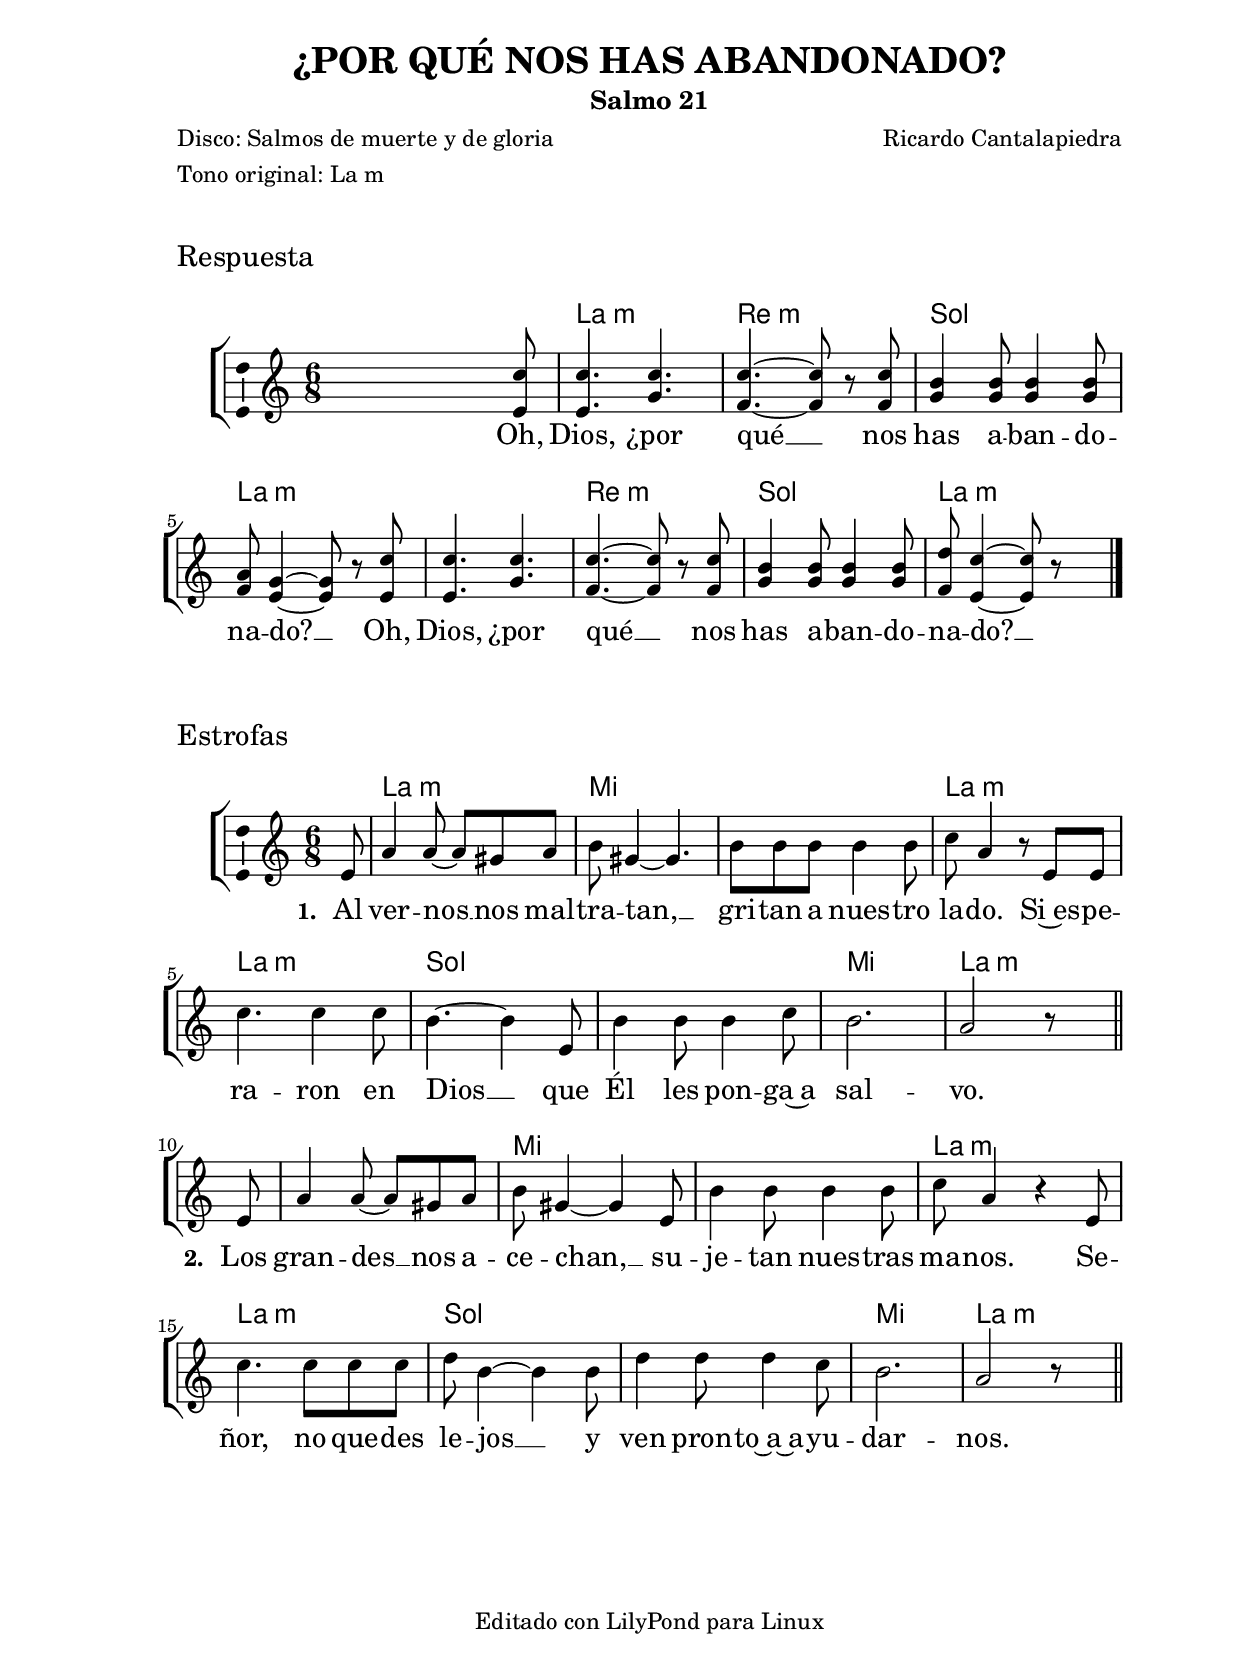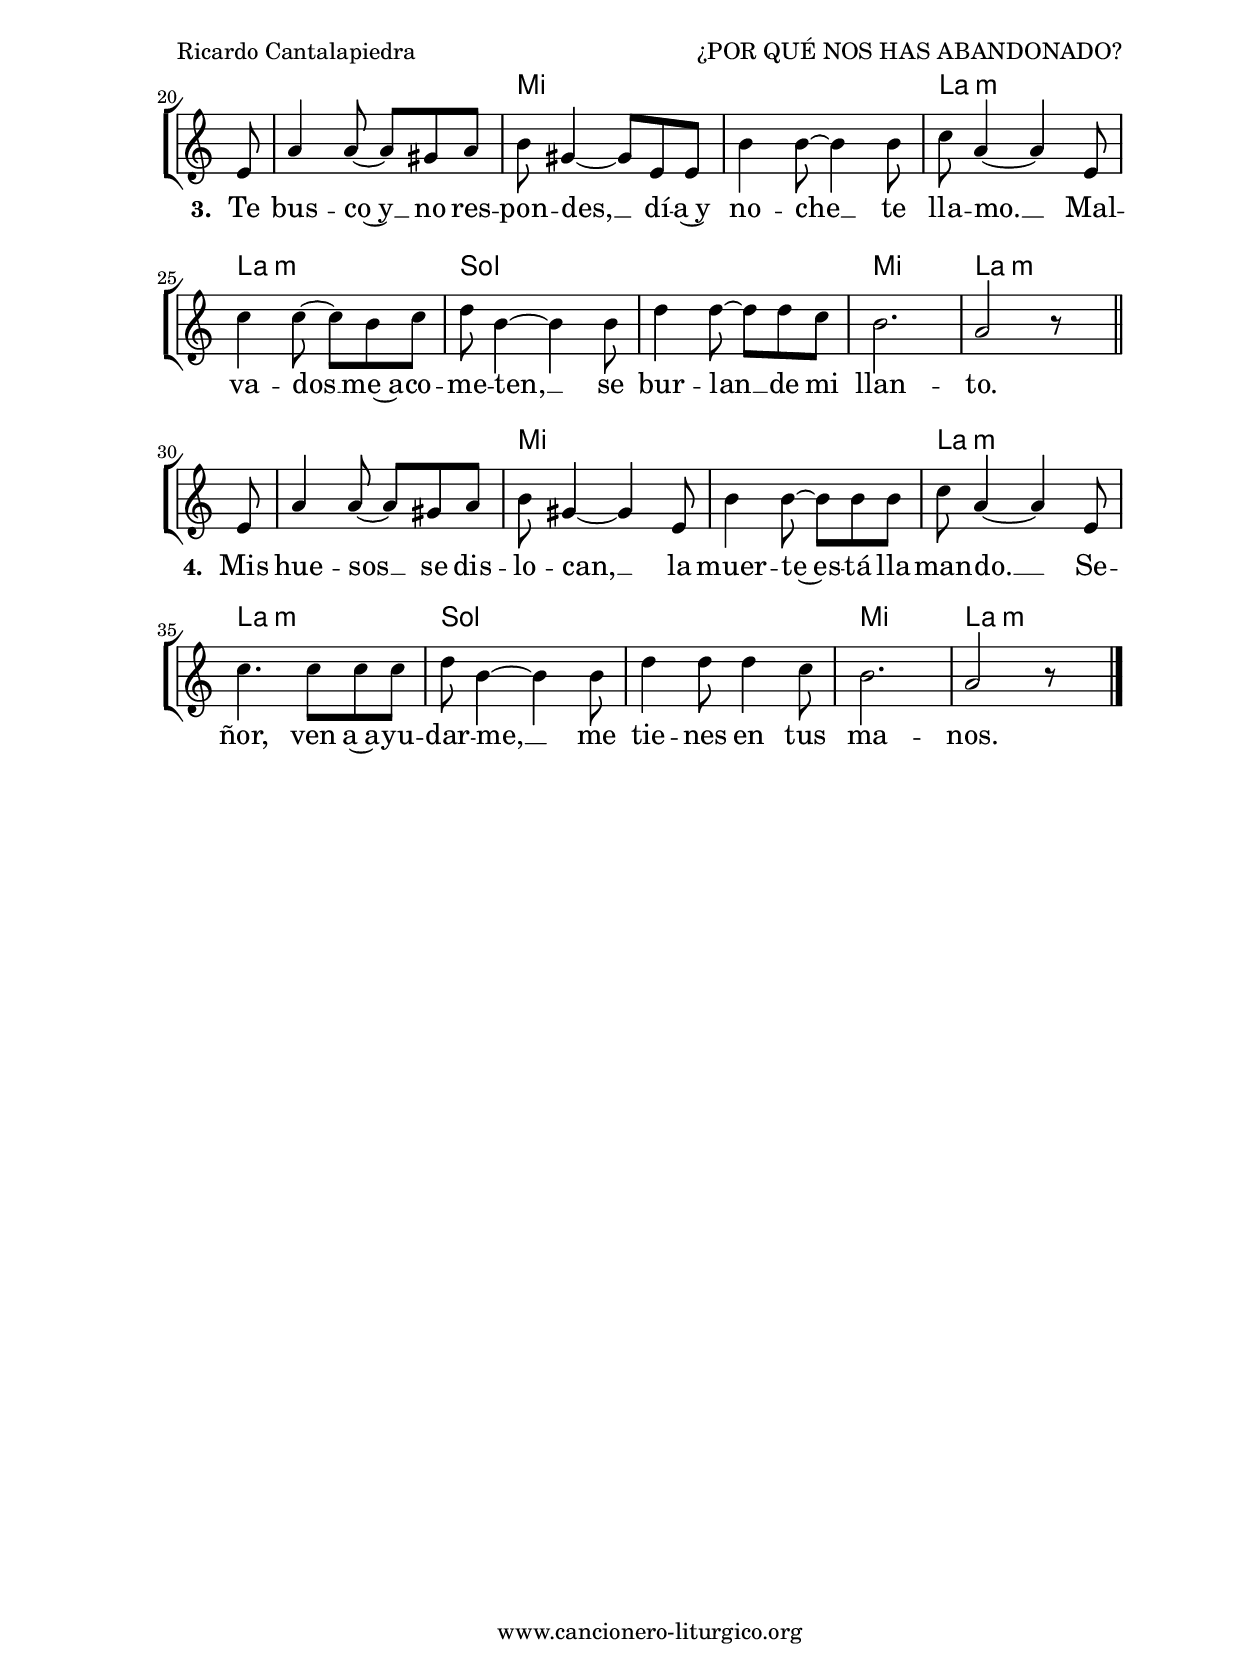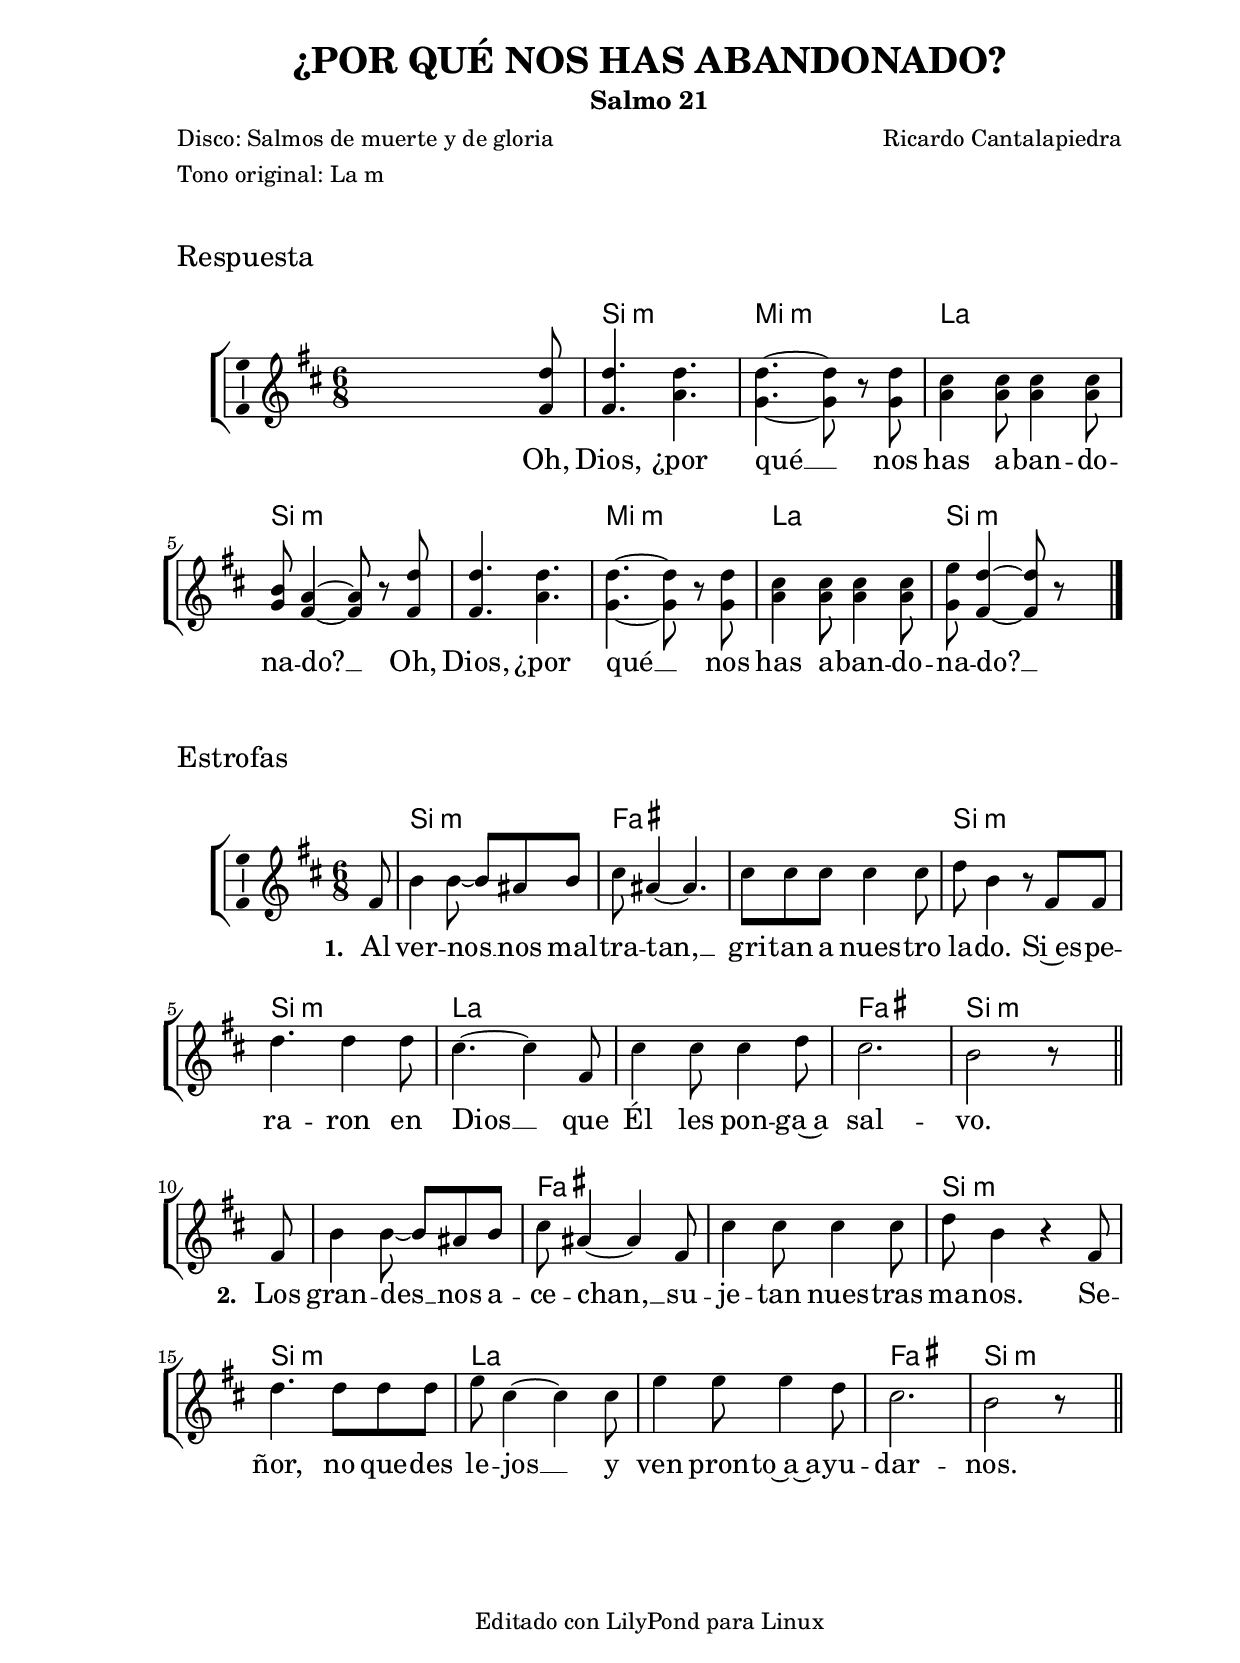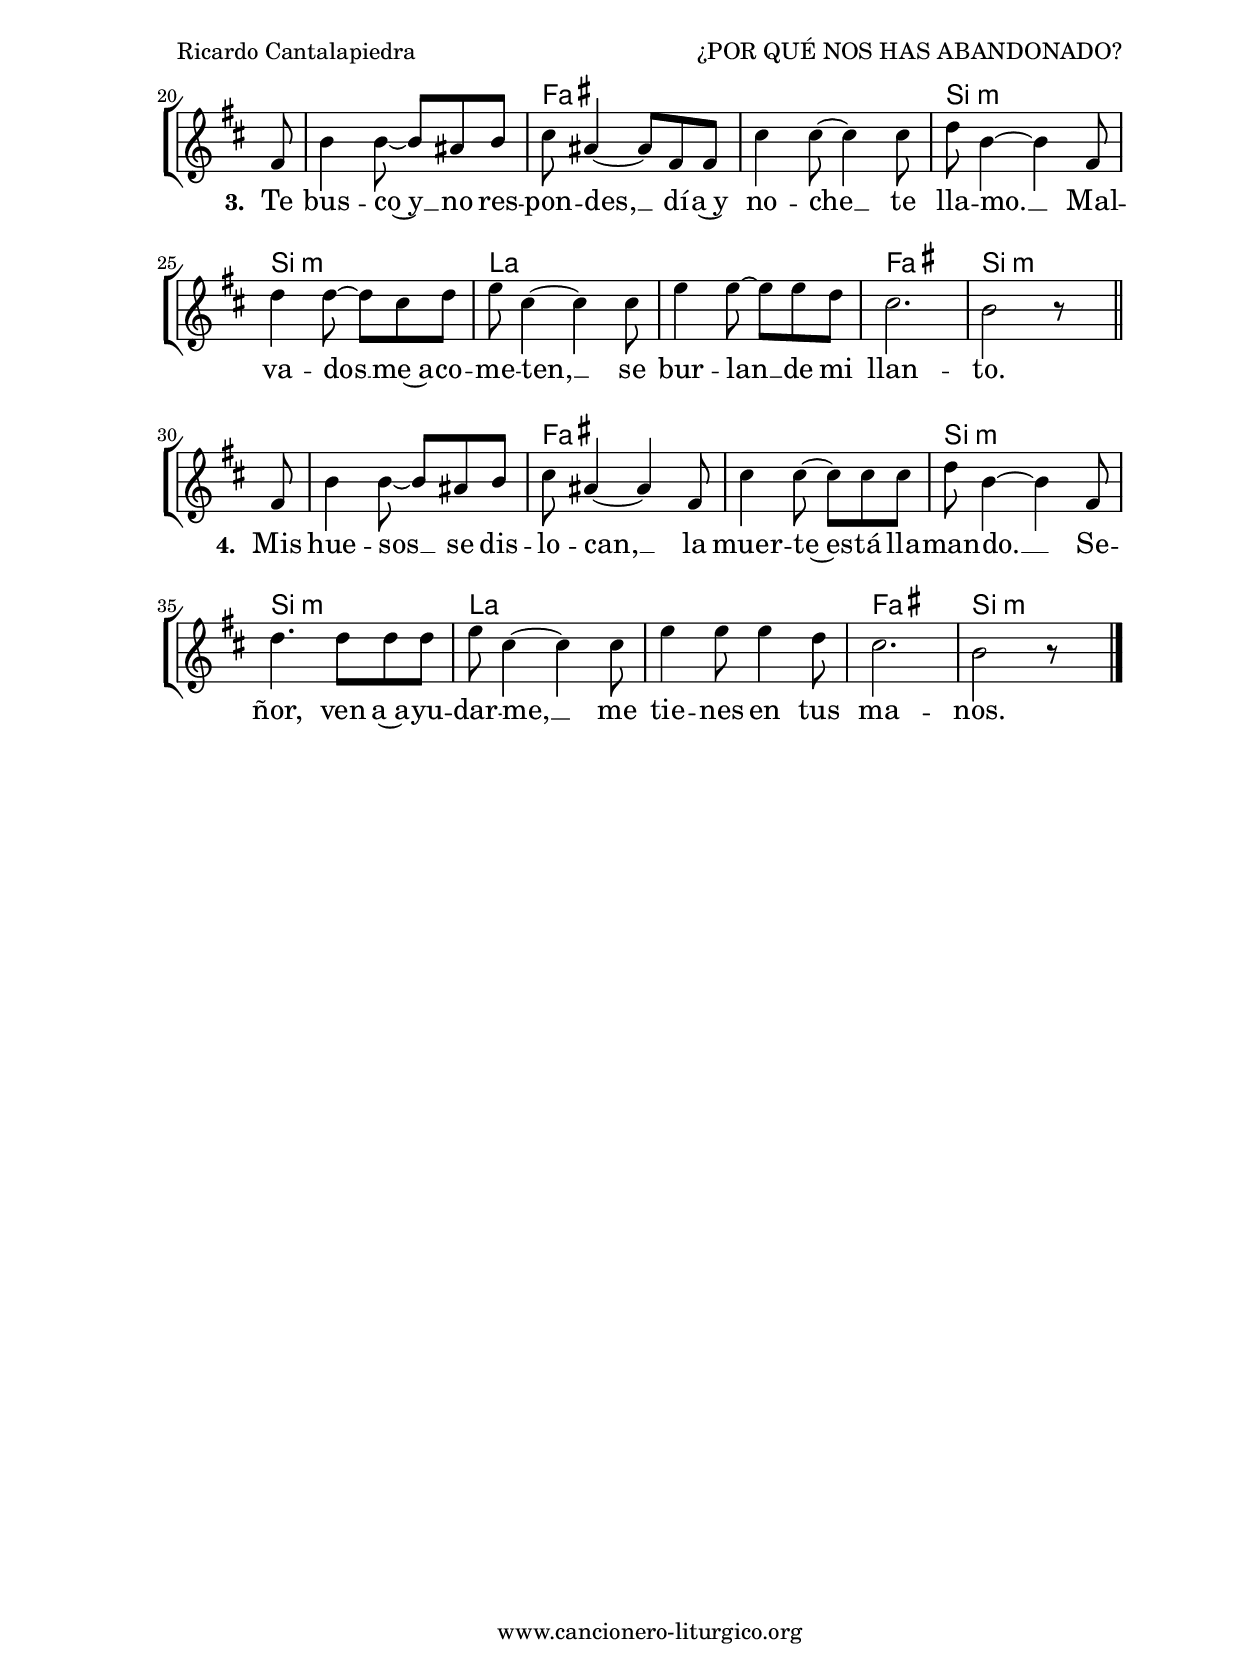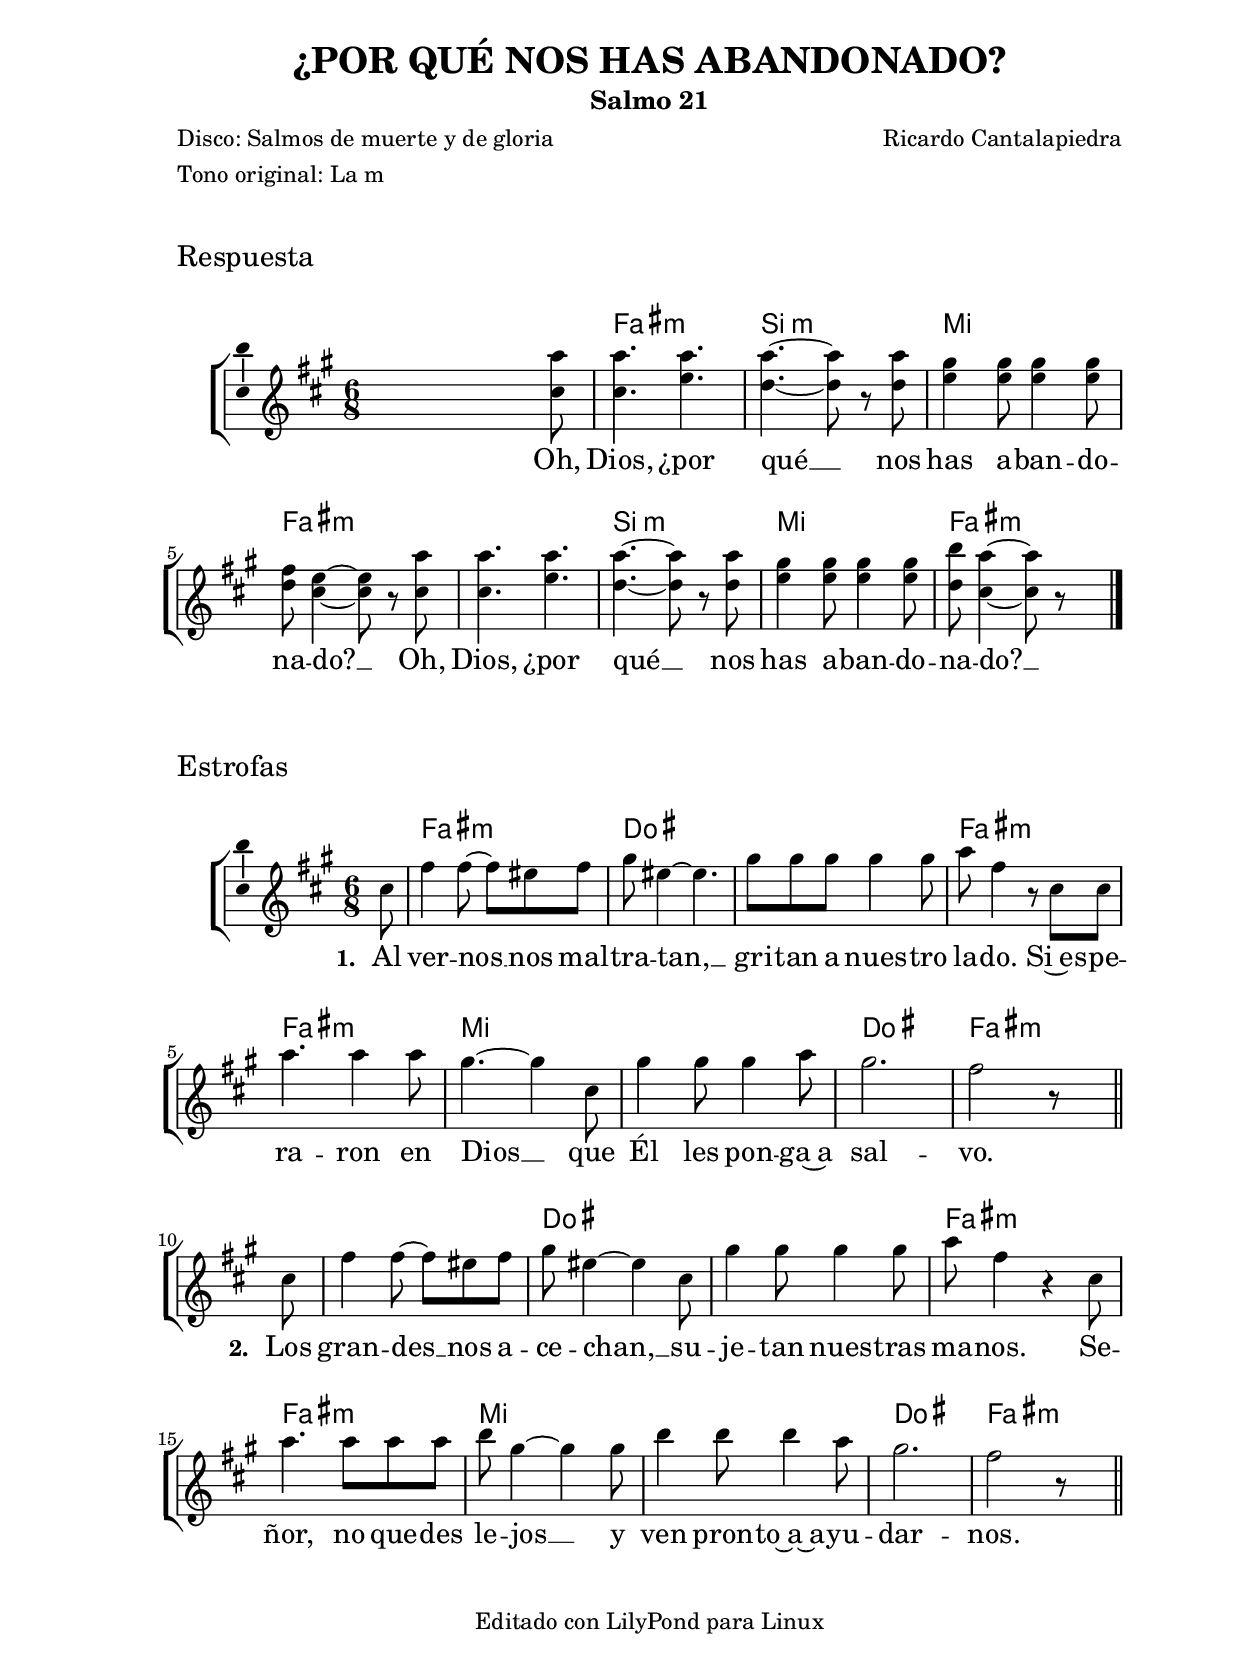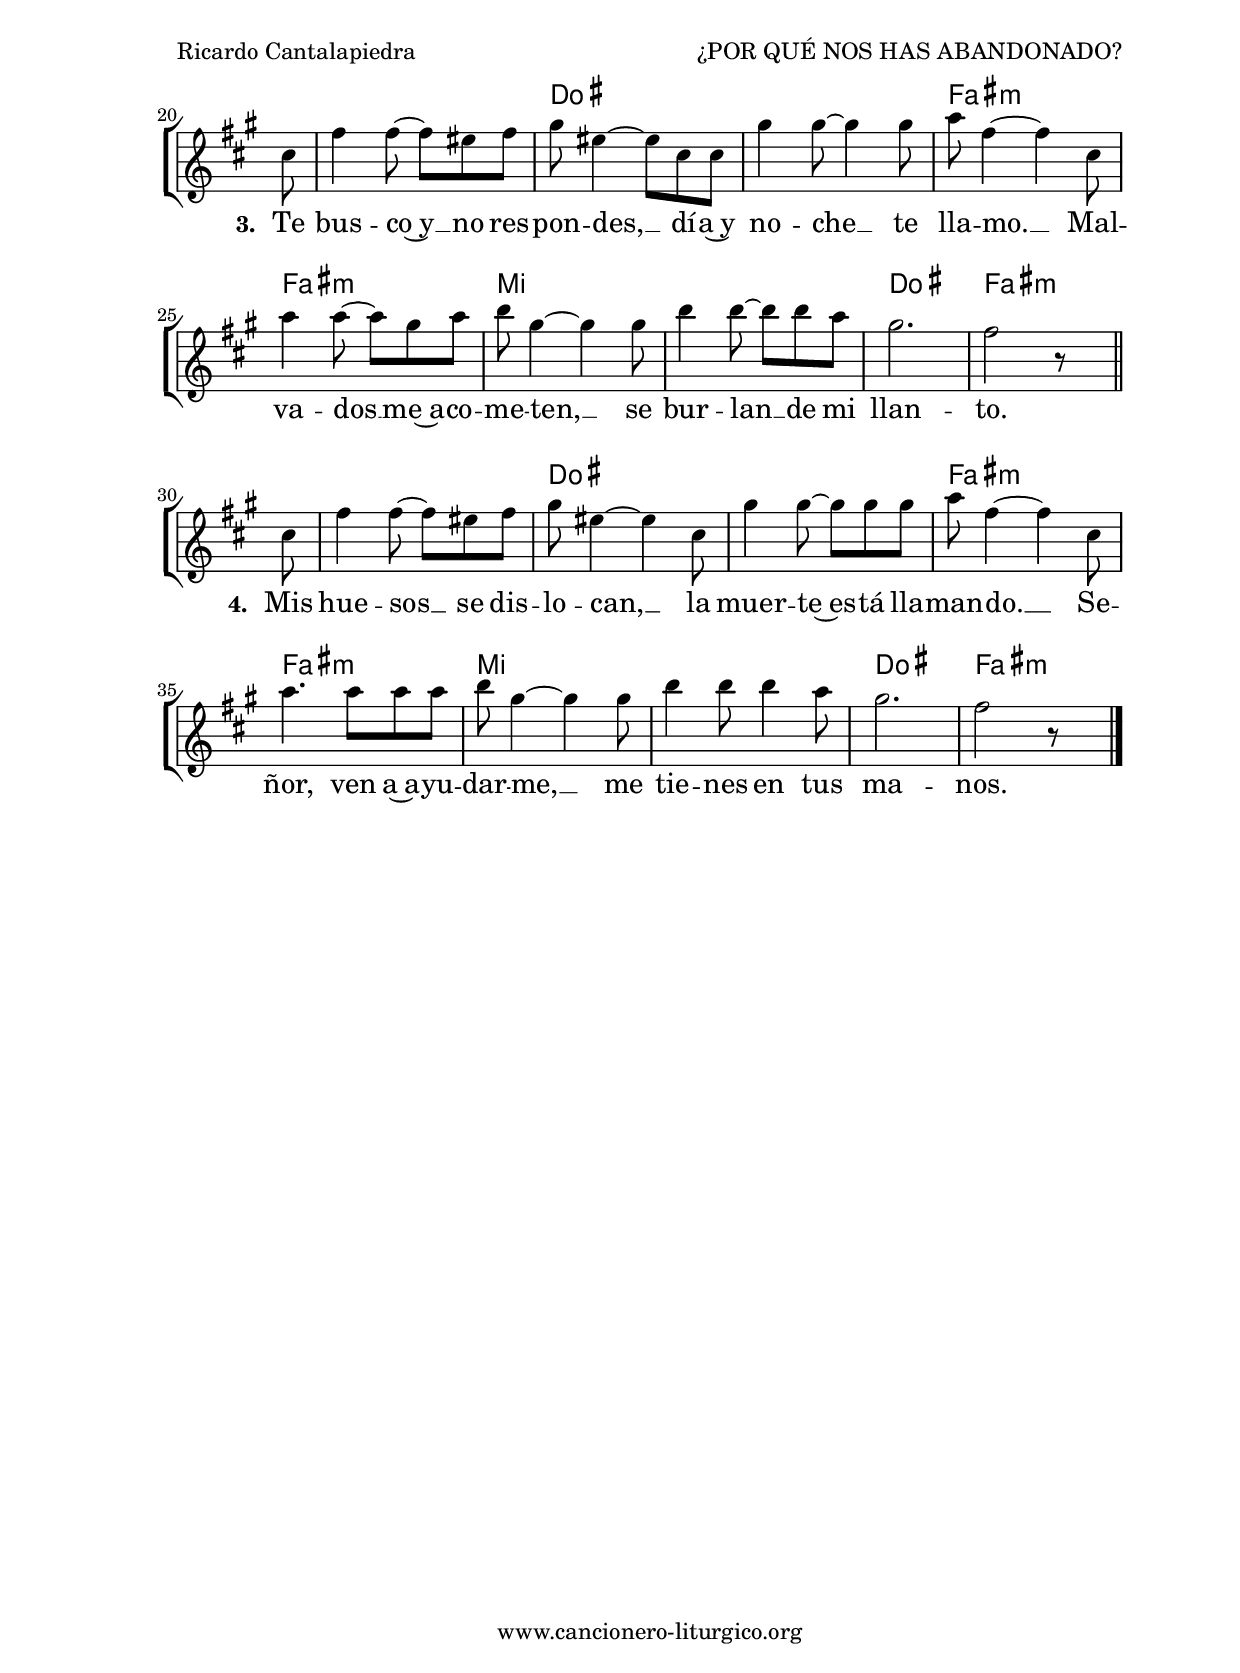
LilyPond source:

%
%para convertir .midi en .wav:
%timidity filename.midi -Ow -o finename.wav
%
%
%Para convertir de .wav a .mp3:
%lame -h -m j filename.wav
%
%
%para escuchar el midi:
%timidity nombrefichero.midi
%


%versión de lilypond para la que se ha escrito esta partitura:
\version "2.16.0"

	%Tamaño papel
	#(set-default-paper-size "a4")
	%Tamaño partitura
	#(set-global-staff-size 20)
	%No responde al pulsar sobre una nota
	#(ly:set-option 'point-and-click #f)

%parámetros del encabezamiento:
\header {
	title = "¿POR QUÉ NOS HAS ABANDONADO?"
	subtitle = "Salmo 21"
	composer = "Ricardo Cantalapiedra"
	poet = "Disco: Salmos de muerte y de gloria"
	meter = "Tono original: La m"
	arranger = ""
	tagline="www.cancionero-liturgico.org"
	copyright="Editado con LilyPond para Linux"
	}

%parámetros asociados al papel:
\paper  {
	oddHeaderMarkup = \markup {\fill-line { \on-the-fly #not-first-page \fromproperty #'header:title \on-the-fly #not-first-page \fromproperty #'header:composer }}
	evenHeaderMarkup = \markup {\fill-line { \fromproperty #'header:composer \fromproperty #'header:title }}
	#(set-paper-size "a4")
	print-page-number = ##f
	first-page-number = 1
	print-first-page-number = ##f
	head-separation = 3.0 \cm
	top-margin = 2.0 \cm
	bottom-margin = 0.5\cm
	left-margin = 3.0 \cm
	line-width = 16.0 \cm 
	indent = 8\mm
	interscoreline = 2.\mm
	between-system-space = 15\mm
%	para que las partituras no llenen la hoja:
	ragged-bottom = ##t
%	idem para la última hoja:
	ragged-last-bottom = ##f
%	para que las partituras llenen el ancho del papel:
	ragged-last = ##f
	after-title-space = 2.5 \cm
%page-count=2
%system-count=8

	%Flexible Vertical Spacing
	markup-system-spacing =
	#'((basic-distance . 5) (minimum-distance . 3) (padding . 3))
	score-markup-spacing =
	#'((basic-distance . 15) (minimum-distance . 10) (padding . 3))
%	score-system-spacing =
%	#'((basic-distance . 15) (minimum-distance . 10) (padding . 5))
	system-system-spacing =
	#'((basic-distance . 5) (minimum-distance . 3) (padding . 3))
	markup-markup-spacing =
	#'((basic-distance . 20) (minimum-distance . 15) (padding . 3))
	last-bottom-spacing =
	#'((basic-distance . 5) (minimum-distance . 5) (padding . 3))
%	top-system-spacing =
%	#'((basic-distance . 10) (minimum-distance . 5) (padding . 3))
%	top-markup-spacing =
%	#'((basic-distance . 15) (minimum-distance . 10) (padding . 3))

	}


%parámetros que afectan a toda la partitura:
global =  {
	%clave de sol (G):
	\clef G
	%armadura:
%%%	\transpose c e
	\key a \minor
	\tempo 4=100
	\set Score.tempoHideNote = ##t
	}


%%%%%%%%%%%%%%%%%%%%%%%%%%%%%%%%%%%%%%%%%%%%%%%%%%%%%%%
%%%%%%%%%%%%%%%%%%%%%%%%%%%%%%%%%%%%%%%%%%%%%%%%%%%%%%%
%%%%%%%%%%%%%%%%%%%%%%%%%%%%%%%%%%%%%%%%%%%%%%%%%%%%%%%


acordesrespuno = {
	\italianChords
	\chordmode {
%%%	\transpose c e
{

s8*6 a:m d:m g a:m
a:m d:m g a:m

}
}
}

melodiarespuno = 
%%%	\transpose c e
{
	\relative c'{

	\time 6/8

%s8*5 e8
%e4. g
%f4.~f8 r8 f8
%g4 g8 g4 g8
%f8 e4~e8 r8

s8*5

<<

{
c'8
c4. c
c4.~c8 r8 c8
b4 b8 b4 b8
a8 g4~g8
}

{
e8
e4. g
f4.~f8 r8 f8
g4 g8 g4 g8
f8 e4~e8
}

>>

r8

<<

{
c'8
c4. c
c4.~c8 r8 c8
b4 b8 b4 b8
d8 c4~c8
}

{
e,8
e4. g
f4.~f8 r8 f8
g4 g8 g4 g8
f8 e4~e8
}

>>

r8 s8

\bar "|."
}
}


textorespuno = \lyricmode {

Oh, Dios, ¿por qué __
nos has a -- ban -- do -- na -- do? __

Oh, Dios, ¿por qué __
nos has a -- ban -- do -- na -- do? __

	}

acordesrespunoStaff = \context ChordNames = acordesrespunoStaff <<
	\set chordChanges = ##t
	\acordesrespuno
	>>


vozrespunoStaff = \context Voice = vozrespunoStaff
\with {\consists "Ambitus_engraver"}
<<
%	\set Staff.instrumentName = ""
%	\set Staff.shortInstrumentName = ""
%	\set Staff.midiInstrument = #"clarinet"
%	\set Staff.midiInstrument = #"cello"
%	\set Staff.midiInstrument = #"flute"
	\set Staff.midiInstrument = #"electric guitar (jazz)"
%	\set Staff.midiInstrument = #"english horn"
%	\set Staff.midiInstrument = #"violin"
%	\set Staff.midiInstrument = #"glockenspiel"
	\set Staff.midiMinimumVolume = #0.7
	\set Staff.midiMaximumVolume = #0.9
	\global
	\melodiarespuno
	>>

textorespunoStaff = \context Lyrics = textorespunoStaff <<
	\lyricsto vozrespunoStaff \textorespuno
	>>


%%%%%%%%%%%%%%%%%%%%%%%%%%%%%%%%%%%%%%%%%%%%%%%%%%%%%%%
%%%%%%%%%%%%%%%%%%%%%%%%%%%%%%%%%%%%%%%%%%%%%%%%%%%%%%%
%%%%%%%%%%%%%%%%%%%%%%%%%%%%%%%%%%%%%%%%%%%%%%%%%%%%%%%


acordesrespest = {
	\italianChords
	\chordmode {
%%%	\transpose c e
{

s8 a8*6:m e e a:m a:m g g e a:m
s8 a8*6:m e e a:m a:m g g e a:m
s8 a8*6:m e e a:m a:m g g e a:m
s8 a8*6:m e e a:m a:m g g e a:m

}
}
}

melodiarespest = 
%%%	\transpose c e
{
	\relative c'{

	\time 6/8

\partial8 e8
a4 a8~a gis a
b8 gis4~gis4.
b8 b b b4 b8
c8 a4 r8 e8 e
c'4. c4 c8
b4.~b4 e,8
b'4 b8 b4 c8
b2.
a2 r8 s8

\bar "||"
\break

\partial8 e8
a4 a8~a gis a
b8 gis4~gis4 e8
b'4 b8 b4 b8
c8 a4 r4 e8
c'4. c8 c c
d8 b4~b4 b8
d4 d8 d4 c8
b2.
a2 r8 s8

\bar "||"
\break

\partial8 e8
a4 a8~a gis a
b8 gis4~gis8 e8 e
b'4 b8~b4 b8
c8 a4~a4 e8
c'4 c8~c b c
d8 b4~b4 b8
d4 d8~d d c8
b2.
a2 r8 s8

\bar "||"
\break

\partial8 e8
a4 a8~a gis a
b8 gis4~gis e8
b'4 b8~b8 b b
c8 a4~a4 e8
c'4. c8 c c
d8 b4~b4 b8
d4 d8 d4 c8
b2.
a2 r8 s8

\bar "|."
}
}


textorespest = \lyricmode {

\set stanza =#"1. " Al  ver -- nos __ nos mal -- tra -- tan, __
gri -- tan a nues -- tro la -- do.
Si~es -- pe -- ra -- ron en Dios __
que Él les pon -- ga~a sal -- vo.

\set stanza =#"2. " Los gran -- des __ nos a -- ce -- chan, __
su -- je -- tan nues -- tras ma -- nos.
Se -- ñor, no que -- des le -- jos __
y ven pron -- to~a~a -- yu -- dar -- nos.

\set stanza =#"3. " Te bus -- co~y __ no res -- pon -- des, __
dí -- a~y no -- che __ te lla -- mo. __
Mal -- va -- dos __ me~a -- co -- me -- ten, __
se bur -- lan __ de mi llan -- to.

\set stanza =#"4. " Mis hue -- sos __ se dis -- lo -- can, __
la muer -- te~es -- tá lla -- man -- do. __
Se -- ñor, ven a~a -- yu -- dar -- me, __
me tie -- nes en tus ma -- nos.

	}

acordesrespestStaff = \context ChordNames = acordesrespestStaff <<
	\set chordChanges = ##t
	\acordesrespest
	>>


vozrespestStaff = \context Voice = vozrespestStaff
\with {\consists "Ambitus_engraver"}
<<
%	\set Staff.instrumentName = ""
%	\set Staff.shortInstrumentName = ""
%	\set Staff.midiInstrument = #"clarinet"
%	\set Staff.midiInstrument = #"cello"
%	\set Staff.midiInstrument = #"flute"
	\set Staff.midiInstrument = #"electric guitar (jazz)"
%	\set Staff.midiInstrument = #"english horn"
%	\set Staff.midiInstrument = #"violin"
%	\set Staff.midiInstrument = #"glockenspiel"
	\set Staff.midiMinimumVolume = #0.7
	\set Staff.midiMaximumVolume = #0.9
	\global
	\melodiarespest
	>>

textorespestStaff = \context Lyrics = textorespestStaff <<
	\lyricsto vozrespestStaff \textorespest
	>>


%%%%%%%%%%%%%%%%%%%%%%%%%%%%%%%%%%%%%%%%%%%%%%%%%%%%%%%
%%%%%%%%%%%%%%%%%%%%%%%%%%%%%%%%%%%%%%%%%%%%%%%%%%%%%%%
%%%%%%%%%%%%%%%%%%%%%%%%%%%%%%%%%%%%%%%%%%%%%%%%%%%%%%%


\book {
	\score {
		\context ChoirStaff {
			\override StaffGroup.SystemStartBracket #'collapse-height = #1
			\override Score.SystemStartBar #'collapse-height = #1
			<<
			\acordesrespunoStaff
			\vozrespunoStaff
			\textorespunoStaff
			>>
			}
		\layout {
	    		\context {
				\Lyrics
				\override LyricText #'font-size = #2
				}
	   		 \context {
				\Score
				\override StaffSymbol #'staff-space = #(magstep +3)
				}
			}
		\header{piece=\markup{\fontsize #2 "Respuesta"}}
		}
	\score {
		\context ChoirStaff {
			\override StaffGroup.SystemStartBracket #'collapse-height = #1
			\override Score.SystemStartBar #'collapse-height = #1
			<<
			\acordesrespestStaff
			\vozrespestStaff
			\textorespestStaff
			>>
			}
		\layout {
	    		\context {
				\Lyrics
				\override LyricText #'font-size = #2
				}
	   		 \context {
				\Score
				\override StaffSymbol #'staff-space = #(magstep +3)
				}
			}
		\header{piece=\markup{\fontsize #2 "Estrofas"}}
		}
	\score {
		\unfoldRepeats
		\context ChoirStaff {
			<<
			\acordesrespunoStaff
			\vozrespunoStaff
			>>
			<<
			\acordesrespestStaff
			\vozrespestStaff
			>>
			}
		\midi {
	  		\context {
	  			\Score
				tempoWholesPerMinute = #(ly:make-moment 70 4)
				}
			}
		}
	}

#(define output-suffix "C")
\book {
	\score {
		\context ChoirStaff {
			\override StaffGroup.SystemStartBracket #'collapse-height = #1
			\override Score.SystemStartBar #'collapse-height = #1
\transpose c d
			<<
			\acordesrespunoStaff
			\vozrespunoStaff
			\textorespunoStaff
			>>
			}
		\layout {
	    		\context {
				\Lyrics
				\override LyricText #'font-size = #2
				}
	   		 \context {
				\Score
				\override StaffSymbol #'staff-space = #(magstep +3)
				}
			}
		\header{piece=\markup{\fontsize #2 "Respuesta"}}
		}
	\score {
		\context ChoirStaff {
			\override StaffGroup.SystemStartBracket #'collapse-height = #1
			\override Score.SystemStartBar #'collapse-height = #1
\transpose c d
			<<
			\acordesrespestStaff
			\vozrespestStaff
			\textorespestStaff
			>>
			}
		\layout {
	    		\context {
				\Lyrics
				\override LyricText #'font-size = #2
				}
	   		 \context {
				\Score
				\override StaffSymbol #'staff-space = #(magstep +3)
				}
			}
		\header{piece=\markup{\fontsize #2 "Estrofas"}}
		}
	}

#(define output-suffix "S")
\book {
	\score {
		\context ChoirStaff {
			\override StaffGroup.SystemStartBracket #'collapse-height = #1
			\override Score.SystemStartBar #'collapse-height = #1
\transpose c a
			<<
			\acordesrespunoStaff
			\vozrespunoStaff
			\textorespunoStaff
			>>
			}
		\layout {
	    		\context {
				\Lyrics
				\override LyricText #'font-size = #2
				}
	   		 \context {
				\Score
				\override StaffSymbol #'staff-space = #(magstep +3)
				}
			}
		\header{piece=\markup{\fontsize #2 "Respuesta"}}
		}
	\score {
		\context ChoirStaff {
			\override StaffGroup.SystemStartBracket #'collapse-height = #1
			\override Score.SystemStartBar #'collapse-height = #1
\transpose c a
			<<
			\acordesrespestStaff
			\vozrespestStaff
			\textorespestStaff
			>>
			}
		\layout {
	    		\context {
				\Lyrics
				\override LyricText #'font-size = #2
				}
	   		 \context {
				\Score
				\override StaffSymbol #'staff-space = #(magstep +3)
				}
			}
		\header{piece=\markup{\fontsize #2 "Estrofas"}}
		}
	}



